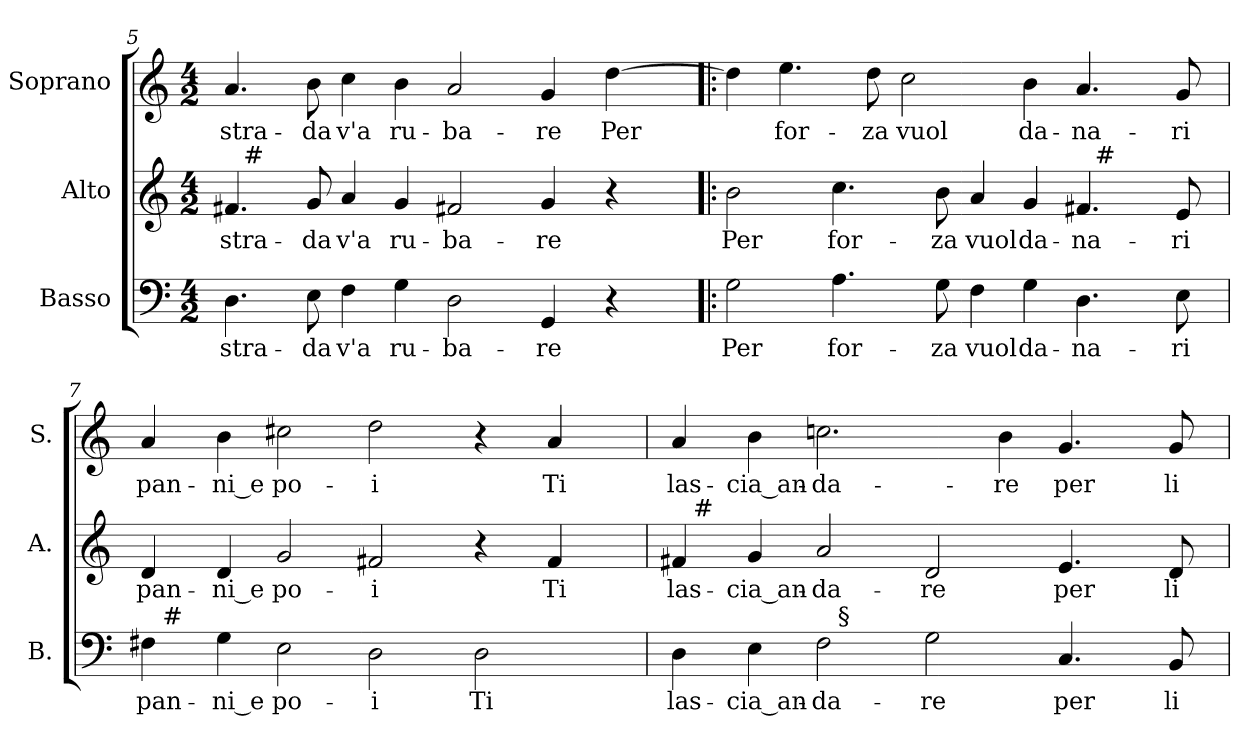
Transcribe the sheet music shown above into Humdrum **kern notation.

**kern	**text	**kern	**text	**kern	**text
*part3	*part3	*part2	*part2	*part1	*part1
*staff3	*staff3	*staff2	*staff2	*staff1	*staff1
*I"Basso	*	*I"Alto	*	*I"Soprano	*
*I'B.	*	*I'A.	*	*I'S.	*
*clefF4	*	*clefG2	*	*clefG2	*
*k[]	*	*k[]	*	*k[]	*
*C:	*	*C:	*	*C:	*
*M4/2	*	*M4/2	*	*M4/2	*
=5	=5	=5	=5	=5	=5
!	!LO:LY:b:color=#000000	!	!	!	!
!	!	!	!LO:LY:b:color=#000000	!	!
!	!	!	!	!	!LO:LY:b:color=#000000
*	*	*^	*	*	*
4.Di\	stra-	4.f#i/	32ryy	stra-	4.ai/	stra-
.	.	.	256ryy	.	.	.
!	!	!	!LO:TX:a:t=#	!	!	!
.	.	.	1ryy	.	.	.
!	!LO:LY:b:color=#000000	!	!	!	!	!
!	!	!	!	!LO:LY:b:color=#000000	!	!
!	!	!	!	!	!	!LO:LY:b:color=#000000
8Ei\	-da	8gi/	.	-da	8bi\	-da
!	!LO:LY:b:color=#000000	!	!	!	!	!
!	!	!	!	!LO:LY:b:color=#000000	!	!
!	!	!	!	!	!	!LO:LY:b:color=#000000
4Fi\	v'a	4ai/	.	v'a	4cci\	v'a
!	!LO:LY:b:color=#000000	!	!	!	!	!
!	!	!	!	!LO:LY:b:color=#000000	!	!
!	!	!	!	!	!	!LO:LY:b:color=#000000
4Gi\	ru-	4gi/	.	ru-	4bi\	ru-
!	!LO:LY:b:color=#000000	!	!	!	!	!
!	!	!	!	!LO:LY:b:color=#000000	!	!
!	!	!	!	!	!	!LO:LY:b:color=#000000
2Di\	-ba-	2f#Xi/	.	-ba-	2ai/	-ba-
.	.	.	2ryy	.	.	.
!	!LO:LY:b:color=#000000	!	!	!	!	!
!	!	!	!	!LO:LY:b:color=#000000	!	!
!	!	!	!	!	!	!LO:LY:b:color=#000000
4GGi/	-re	4gi/	.	-re	4gi/	-re
.	.	.	4ryy	.	.	.
!	!	!	!	!	!	!LO:LY:b:color=#000000
4r	.	4r	.	.	[4ddi\	Per
.	.	.	8ryy	.	.	.
.	.	.	16ryy	.	.	.
.	.	.	64..ryy	.	.	.
!!LO:LB:g=z
=6!|:	=6!|:	=6!|:	=6!|:	=6!|:	=6!|:	=6!|:
!	!LO:LY:b:color=#000000	!	!	!	!	!
!	!	!	!	!LO:LY:b:color=#000000	!	!
2Gi\	Per	2bi\	1ryy	Per	4ddi\]	.
!	!	!	!	!	!	!LO:LY:b:color=#000000
.	.	.	.	.	4.eei\	for-
!	!LO:LY:b:color=#000000	!	!	!	!	!
!	!	!	!	!LO:LY:b:color=#000000	!	!
4.Ai\	for-	4.cci\	.	for-	.	.
!	!	!	!	!	!	!LO:LY:b:color=#000000
.	.	.	.	.	8ddi\	-za
!	!	!	!	!	!	!LO:LY:b:color=#000000
.	.	.	.	.	2cci\	vuol
!	!LO:LY:b:color=#000000	!	!	!	!	!
!	!	!	!	!LO:LY:b:color=#000000	!	!
8Gi\	-za	8bi\	.	-za	.	.
!	!LO:LY:b:color=#000000	!	!	!	!	!
!	!	!	!	!LO:LY:b:color=#000000	!	!
4Fi\	vuol	4ai/	2ryy	vuol	.	.
!	!LO:LY:b:color=#000000	!	!	!	!	!
!	!	!	!	!LO:LY:b:color=#000000	!	!
!	!	!	!	!	!	!LO:LY:b:color=#000000
4Gi\	da-	4gi/	.	da-	4bi\	da-
!	!LO:LY:b:color=#000000	!	!	!	!	!
!	!	!	!	!LO:LY:b:color=#000000	!	!
!	!	!	!	!	!	!LO:LY:b:color=#000000
4.Di\	-na-	4.f#i/	32ryy	-na-	4.ai/	-na-
.	.	.	256ryy	.	.	.
!	!	!	!LO:TX:a:t=#	!	!	!
.	.	.	4ryy	.	.	.
.	.	.	8ryy	.	.	.
!	!LO:LY:b:color=#000000	!	!	!	!	!
!	!	!	!	!LO:LY:b:color=#000000	!	!
!	!	!	!	!	!	!LO:LY:b:color=#000000
8Ei\	-ri	8ei/	.	-ri	8gi/	-ri
.	.	.	16ryy	.	.	.
.	.	.	64..ryy	.	.	.
*	*	*v	*v	*	*	*
=7	=7	=7	=7	=7	=7
*	*	*^	*	*	*
!	!LO:LY:b:color=#000000	!	!	!	!	!
*	*	*v	*v	*	*	*
*	*	*^	*	*	*
!	!	!	!	!LO:LY:b:color=#000000	!	!
*	*	*v	*v	*	*	*
*	*	*^	*	*	*
!LO:TX:b:t=2. Sta nelli boschi, e fugge da la corte	!	!	!	!	!	!
!LO:TX:t=Per non morir, e vive in gran sospetto,	!	!	!	!	!	!
!LO:TX:t=Cosi passa la vita il poveretto.	!	!	!	!	!	!
!LO:TX:t=3. Ma voi Donna crudel di mezzo giorno	!	!	!	!	!	!
!LO:TX:t=Rubate i cori, e con gli occhi uccidete	!	!	!	!	!	!
!LO:TX:t=Quante persone per hora vedete.	!	!	!	!	!	!
!LO:TX:t=4. Castiga Amor costei che ti conviene,	!	!	!	!	!	!
!LO:TX:t=O fa che'l suo bel viso, e fiamma ardente,	!	!	!	!	!	!
!LO:TX:t=Non habbia forza d'amazzar la gente.	!	!	!	!	!	!
!	!	!	!	!	!	!LO:LY:b:color=#000000
*^	*	*v	*v	*	*	*
4F#i\	32ryy	pan-	4di/	pan-	4ai/	pan-
.	256ryy	.	.	.	.	.
!	!LO:TX:a:t=#	!	!	!	!	!
.	1ryy	.	.	.	.	.
!	!	!LO:LY:b:color=#000000	!	!	!	!
!	!	!	!	!LO:LY:b:color=#000000	!	!
!	!	!	!	!	!	!LO:LY:b:color=#000000
4Gi\	.	-ni_e	4di/	-ni_e	4bi\	-ni_e
!	!	!LO:LY:b:color=#000000	!	!	!	!
!	!	!	!	!LO:LY:b:color=#000000	!	!
!	!	!	!	!	!	!LO:LY:b:color=#000000
2Ei\	.	po-	2gi/	po-	2cc#Xi\	po-
!	!	!LO:LY:b:color=#000000	!	!	!	!
!	!	!	!	!LO:LY:b:color=#000000	!	!
!	!	!	!	!	!	!LO:LY:b:color=#000000
2Di\	.	-i	2f#Xi/	-i	2ddi\	-i
.	2ryy	.	.	.	.	.
!	!	!LO:LY:b:color=#000000	!	!	!	!
2Di\	.	Ti	4r	.	4r	.
.	4ryy	.	.	.	.	.
!	!	!	!	!LO:LY:b:color=#000000	!	!
!	!	!	!	!	!	!LO:LY:b:color=#000000
.	.	.	4f#i/	Ti	4ai/	Ti
.	8ryy	.	.	.	.	.
.	16ryy	.	.	.	.	.
.	64..ryy	.	.	.	.	.
=8	=8	=8	=8	=8	=8	=8
!	!	!LO:LY:b:color=#000000	!	!	!	!
!	!	!	!	!LO:LY:b:color=#000000	!	!
!	!	!	!	!	!	!LO:LY:b:color=#000000
*	*	*	*^	*	*	*
4Di\	2ryy	las-	4f#i/	32ryy	las-	4ai/	las-
.	.	.	.	256ryy	.	.	.
!	!	!	!	!LO:TX:a:t=#	!	!	!
.	.	.	.	1ryy	.	.	.
!	!	!LO:LY:b:color=#000000	!	!	!	!	!
!	!	!	!	!	!LO:LY:b:color=#000000	!	!
!	!	!	!	!	!	!	!LO:LY:b:color=#000000
4Ei\	.	-cia_an-	4gi/	.	-cia_an-	4bi\	-cia_an-
!	!	!LO:LY:b:color=#000000	!	!	!	!	!
!	!	!	!	!	!LO:LY:b:color=#000000	!	!
!	!	!	!	!	!	!	!LO:LY:b:color=#000000
2Fi\	32ryy	-da-	2ai/	.	-da-	2.ccni\	-da-
.	256ryy	.	.	.	.	.	.
!	!LO:TX:a:t=§	!	!	!	!	!	!
.	1ryy	.	.	.	.	.	.
!	!	!LO:LY:b:color=#000000	!	!	!	!	!
!	!	!	!	!	!LO:LY:b:color=#000000	!	!
2Gi\	.	-re	2di/	.	-re	.	.
.	.	.	.	2ryy	.	.	.
!	!	!	!	!	!	!	!LO:LY:b:color=#000000
.	.	.	.	.	.	4bi\	-re
!	!	!LO:LY:b:color=#000000	!	!	!	!	!
!	!	!	!	!	!LO:LY:b:color=#000000	!	!
!	!	!	!	!	!	!	!LO:LY:b:color=#000000
4.Ci/	.	per	4.ei/	.	per	4.gi/	per
.	4ryy	.	.	4ryy	.	.	.
.	8ryy	.	.	8ryy	.	.	.
!	!	!LO:LY:b:color=#000000	!	!	!	!	!
!	!	!	!	!	!LO:LY:b:color=#000000	!	!
!	!	!	!	!	!	!	!LO:LY:b:color=#000000
8BBi/	.	li	8di/	.	li	8gi/	li
.	16ryy	.	.	16ryy	.	.	.
.	64..ryy	.	.	64..ryy	.	.	.
*v	*v	*	*	*	*	*	*
*	*	*v	*v	*	*	*
=	=	=	=	=	=
*-	*-	*-	*-	*-	*-
